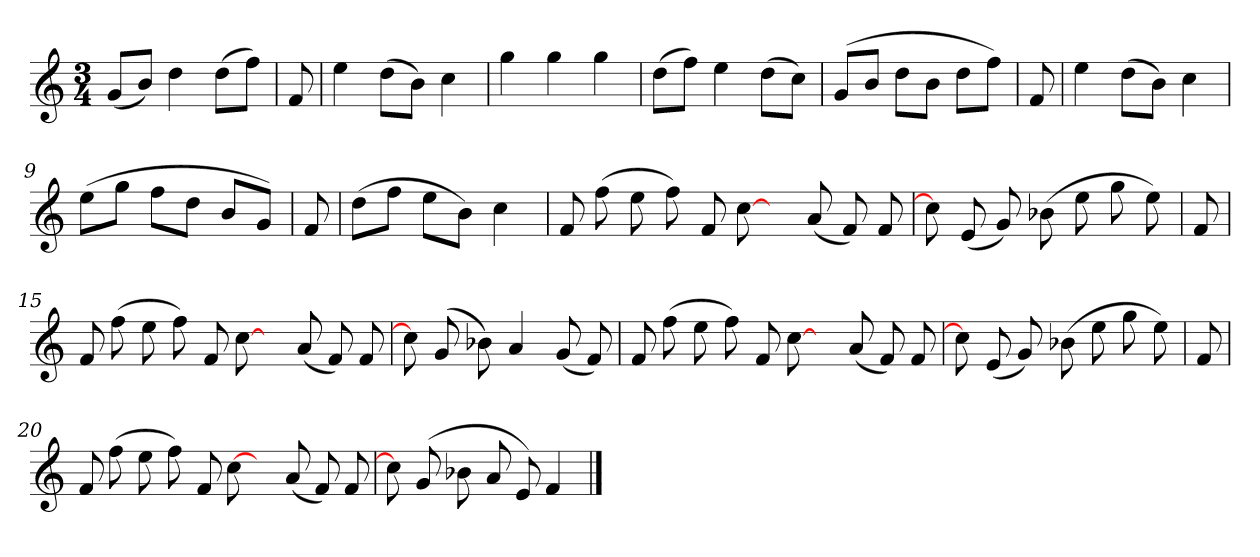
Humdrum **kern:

**kern
*part1
*staff1
*clefG2
*k[]
*M3/4
=
(8g/L
8b/J)
4dd
(8dd\L
8ff\J)
=2y
8f
=3
4ee
(8dd\L
8b\J)
4cc
=4
4gg
4gg
4gg
=5
(8dd\L
8ff\J)
4ee
(8dd\L
8cc\J)
=6y
(8g/L
8b/J
8dd\L
8b\J
8dd\L
8ff\J)
=7y
8f
=8
4ee
(8dd\L
8b\J)
4cc
=9
(8ee\L
8gg\J
8ff\L
8dd\J
8b/L
8g/J)
=10y
8f
=11
(8dd\L
8ff\J
8ee\L
8b\J)
4cc
=12y
8f
(8ff
8ee
8ff)
8f
[8cc
8ryy
(8a
8f)
8f
=13
8cc]
(8e
8g)
(8b-X
8ee
8gg
8ee)
=14y
8f
=15
8f
(8ff
8ee
8ff)
8f
[8cc
8ryy
(8a
8f)
8f
=16
8cc]
(8g
8b-X)
4a
(8g
8f)
=17y
8f
(8ff
8ee
8ff)
8f
[8cc
8ryy
(8a
8f)
8f
=18
8cc]
(8e
8g)
(8b-X
8ee
8gg
8ee)
=19y
8f
=20
8f
(8ff
8ee
8ff)
8f
[8cc
8ryy
(8a
8f)
8f
=21
8cc]
(8g
8b-X
8a
8e)
4f
==
*-
